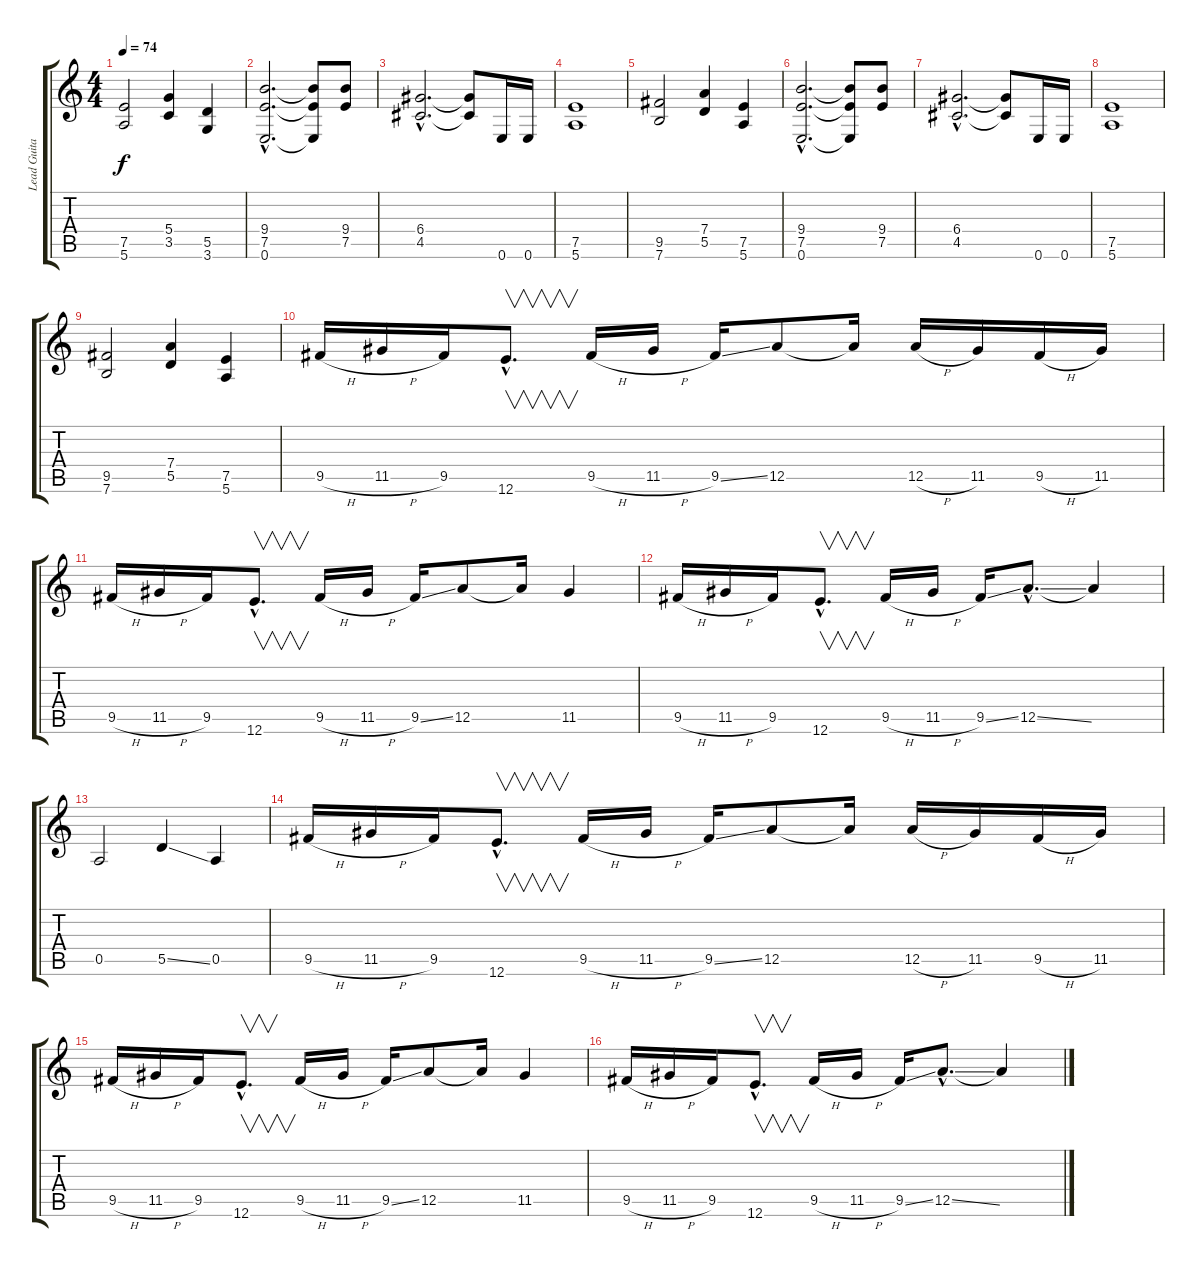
\track ("Lead Guitar" "Lead Guita") {instrument distortionguitar}
\staff {score tabs}
\tuning (E4 B3 G3 D3 A2 E2) {hide}
\ts (4 4)
\tempo 74
\clef g2
\ks c
(7.5 5.6).2{dy f} (5.4 3.5).4 (5.5 3.6).4 |
(9.4{hac} 7.5{hac} 0.6{hac}).2{d} (9.4{t} 7.5{t} 0.6{t}).8 (9.4 7.5).8 |
(6.4{hac} 4.5{hac}).2{d} (6.4{t} 4.5{t}).8 0.6.16 0.6.16 |
(7.5 5.6).1 |
(9.5 7.6).2 (7.4 5.5).4 (7.5 5.6).4 |
(9.4{hac} 7.5{hac} 0.6{hac}).2{d} (9.4{t} 7.5{t} 0.6{t}).8 (9.4 7.5).8 |
(6.4{hac} 4.5{hac}).2{d} (6.4{t} 4.5{t}).8 0.6.16 0.6.16 |
(7.5 5.6).1 |
(9.5 7.6).2 (7.4 5.5).4 (7.5 5.6).4 |
9.5{h}.16 11.5{h}.16 9.5.16 12.6{hac}.8{v d} 9.5{h}.16 11.5{h}.16 9.5{ss}.16 12.5.8 12.5{t}.16 12.5{h}.16 11.5.16 9.5{h}.16 11.5.16 |
9.5{h}.16 11.5{h}.16 9.5.16 12.6{hac}.8{v d} 9.5{h}.16 11.5{h}.16 9.5{ss}.16 12.5.8 12.5{t}.16 11.5.4 |
9.5{h}.16 11.5{h}.16 9.5.16 12.6{hac}.8{v d} 9.5{h}.16 11.5{h}.16 9.5{ss}.16 12.5{ss hac}.8{d} 12.5{t}.4 |
0.5.2 5.5{ss}.4 0.5.4 |
9.5{h}.16 11.5{h}.16 9.5.16 12.6{hac}.8{v d} 9.5{h}.16 11.5{h}.16 9.5{ss}.16 12.5.8 12.5{t}.16 12.5{h}.16 11.5.16 9.5{h}.16 11.5.16 |
9.5{h}.16 11.5{h}.16 9.5.16 12.6{hac}.8{v d} 9.5{h}.16 11.5{h}.16 9.5{ss}.16 12.5.8 12.5{t}.16 11.5.4 |
9.5{h}.16 11.5{h}.16 9.5.16 12.6{hac}.8{v d} 9.5{h}.16 11.5{h}.16 9.5{ss}.16 12.5{ss hac}.8{d} 12.5{t}.4
